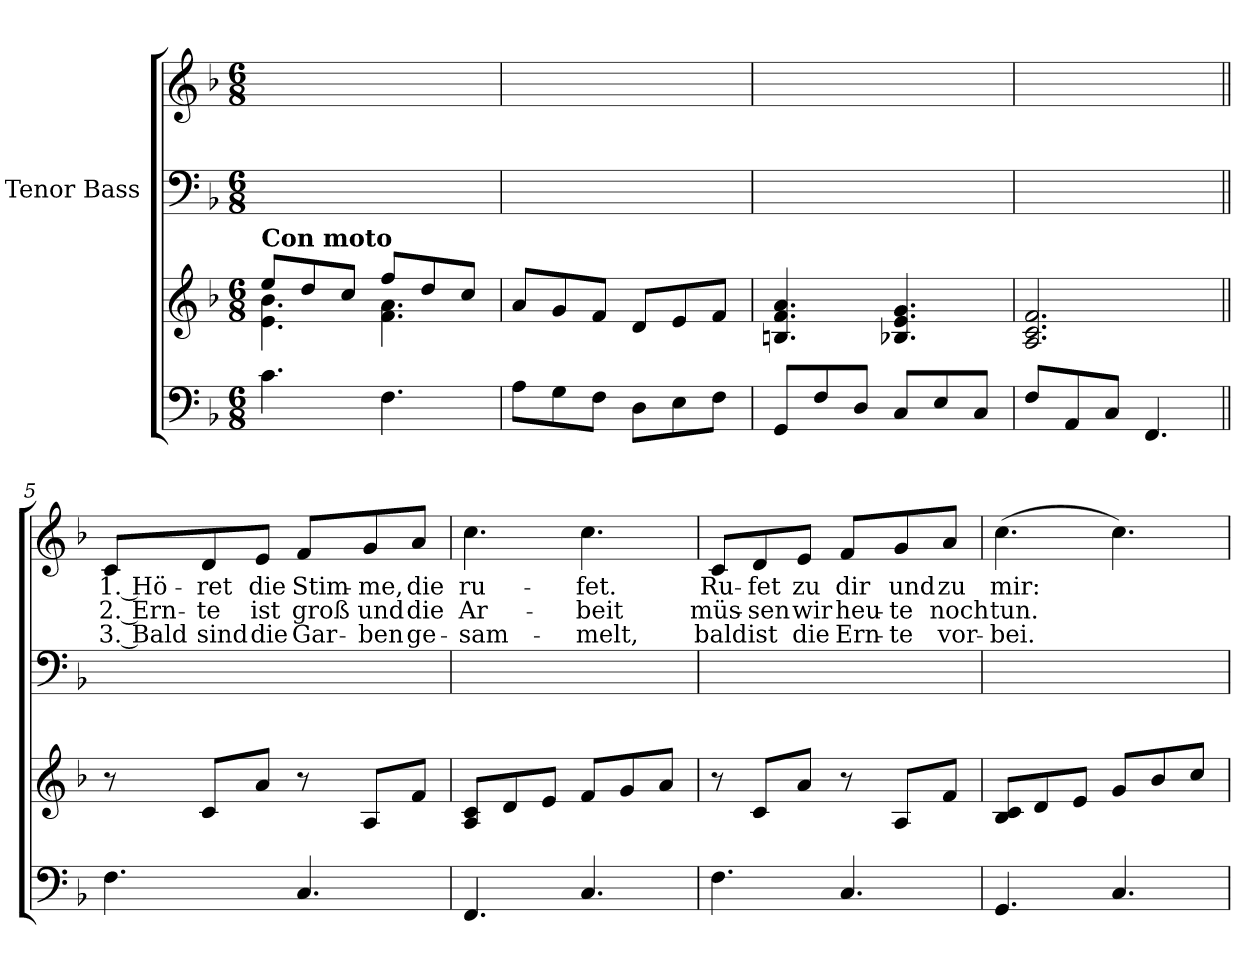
**kern	**kern	**kern	**kern	**text	**text	**text
*part3	*part3	*part2	*part1	*part1	*part1	*part1
*staff4	*staff3	*staff2	*staff1	*staff1	*staff1	*staff1
*	*	*I"Tenor Bass	*	*	*	*
*clefF4	*clefG2	*clefF4	*clefG2	*	*	*
*k[b-]	*k[b-]	*k[b-]	*k[b-]	*	*	*
*F:	*F:	*F:	*F:	*	*	*
*M6/8	*M6/8	*M6/8	*M6/8	*	*	*
=1	=1	=1	=1	=1	=1	=1
*	*^	*	*	*	*	*
!	!LO:TX:a:B:t=Con moto	!	!	!	!	!	!
4.c\	8ee/L	4.e\ 4.b-\	2.ryy	2.ryy	.	.	.
.	8dd/	.	.	.	.	.	.
.	8cc/J	.	.	.	.	.	.
4.F\	8ff/L	4.f\ 4.a\	.	.	.	.	.
.	8dd/	.	.	.	.	.	.
.	8cc/J	.	.	.	.	.	.
*	*v	*v	*	*	*	*	*
=2	=2	=2	=2	=2	=2	=2
8A\L	8a/L	2.ryy	2.ryy	.	.	.
8G\	8g/	.	.	.	.	.
8F\J	8f/J	.	.	.	.	.
8D\L	8d/L	.	.	.	.	.
8E\	8e/	.	.	.	.	.
8F\J	8f/J	.	.	.	.	.
=3	=3	=3	=3	=3	=3	=3
8GG/L	4.Bn/ 4.f/ 4.a/	2.ryy	2.ryy	.	.	.
8F/	.	.	.	.	.	.
8D/J	.	.	.	.	.	.
8C/L	4.B-X/ 4.e/ 4.g/	.	.	.	.	.
8E/	.	.	.	.	.	.
8C/J	.	.	.	.	.	.
=4	=4	=4	=4	=4	=4	=4
8F/L	2.A/ 2.c/ 2.f/	2.ryy	2.ryy	.	.	.
8AA/	.	.	.	.	.	.
8C/J	.	.	.	.	.	.
4.FF/	.	.	.	.	.	.
!!LO:LB:g=z
=5||	=5||	=5||	=5||	=5||	=5||	=5||
!	!	!	!	!LO:LY:b	!LO:LY:b	!LO:LY:b
4.F\	8r	2.ryy	8c/L	1. Hö-	2. Ern-	3. Bald
!	!	!	!	!LO:LY:b	!LO:LY:b	!LO:LY:b
.	8c/L	.	8d/	-ret	-te	sind
!	!	!	!	!LO:LY:b	!LO:LY:b	!LO:LY:b
.	8a/J	.	8e/J	die	ist	die
!	!	!	!	!LO:LY:b	!LO:LY:b	!LO:LY:b
4.C/	8r	.	8f/L	Stim-	groß	Gar-
!	!	!	!	!LO:LY:b	!LO:LY:b	!LO:LY:b
.	8A/L	.	8g/	-me,	und	-ben
!	!	!	!	!LO:LY:b	!LO:LY:b	!LO:LY:b
.	8f/J	.	8a/J	die	die	ge-
=6	=6	=6	=6	=6	=6	=6
!	!	!	!	!LO:LY:b	!LO:LY:b	!LO:LY:b
4.FF/	8A/ 8c/L	2.ryy	4.cc\	ru-	Ar-	-sam-
.	8d/	.	.	.	.	.
.	8e/J	.	.	.	.	.
!	!	!	!	!LO:LY:b	!LO:LY:b	!LO:LY:b
4.C/	8f/L	.	4.cc\	-fet.	-beit	-melt,
.	8g/	.	.	.	.	.
.	8a/J	.	.	.	.	.
=7	=7	=7	=7	=7	=7	=7
!	!	!	!	!LO:LY:b	!LO:LY:b	!LO:LY:b
4.F\	8r	2.ryy	8c/L	Ru-	müs-	bald
!	!	!	!	!LO:LY:b	!LO:LY:b	!LO:LY:b
.	8c/L	.	8d/	-fet	-sen	ist
!	!	!	!	!LO:LY:b	!LO:LY:b	!LO:LY:b
.	8a/J	.	8e/J	zu	wir	die
!	!	!	!	!LO:LY:b	!LO:LY:b	!LO:LY:b
4.C/	8r	.	8f/L	dir	heu-	Ern-
!	!	!	!	!LO:LY:b	!LO:LY:b	!LO:LY:b
.	8A/L	.	8g/	und	-te	-te
!	!	!	!	!LO:LY:b	!LO:LY:b	!LO:LY:b
.	8f/J	.	8a/J	zu	noch	vor-
=8	=8	=8	=8	=8	=8	=8
!	!	!	!	!LO:LY:b	!LO:LY:b	!LO:LY:b
4.GG/	8B-/ 8c/L	2.ryy	(>4.cc\	mir:	tun.	-bei.
.	8d/	.	.	.	.	.
.	8e/J	.	.	.	.	.
4.C/	8g/L	.	4.cc\)	.	.	.
.	8b-/	.	.	.	.	.
.	8cc/J	.	.	.	.	.
=	=	=	=	=	=	=
*-	*-	*-	*-	*-	*-	*-
